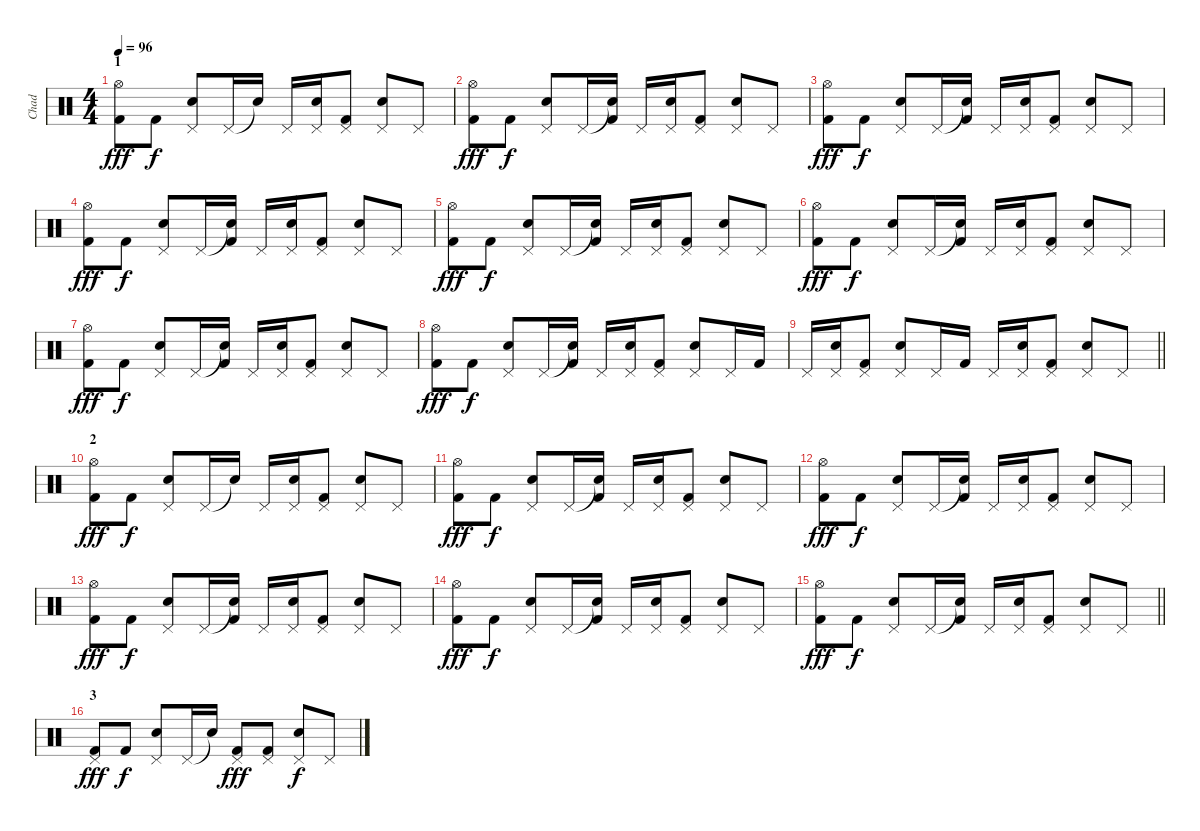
\track ("Chad" "Chad") {instrument percussion}
\staff {score}
\articulation defaults
\ts (4 4)
\section ("" "1")
\tempo 96
\clef neutral
\ks c
("Hi-Hat (open)" "Kick (hit) 2").8{dy fff} "Kick (hit) 2".8{dy f} ("Pedal Hi-Hat (hit)" "Snare (hit) 2").8 "Pedal Hi-Hat (hit)".16 "Snare (hit)"{t}.16 "Pedal Hi-Hat (hit)".16 ("Pedal Hi-Hat (hit)" "Snare (hit) 2").16 ("Pedal Hi-Hat (hit)" "Kick (hit) 2").8 ("Pedal Hi-Hat (hit)" "Snare (hit) 2").8 "Pedal Hi-Hat (hit)".8 |
("Hi-Hat (open)" "Kick (hit) 2").8{dy fff} "Kick (hit) 2".8{dy f} ("Pedal Hi-Hat (hit)" "Snare (hit) 2").8 "Pedal Hi-Hat (hit)".16 ("Snare (hit)"{t} "Kick (hit) 2").16 "Pedal Hi-Hat (hit)".16 ("Pedal Hi-Hat (hit)" "Snare (hit) 2").16 ("Pedal Hi-Hat (hit)" "Kick (hit) 2").8 ("Pedal Hi-Hat (hit)" "Snare (hit) 2").8 "Pedal Hi-Hat (hit)".8 |
("Hi-Hat (open)" "Kick (hit) 2").8{dy fff} "Kick (hit) 2".8{dy f} ("Pedal Hi-Hat (hit)" "Snare (hit) 2").8 "Pedal Hi-Hat (hit)".16 ("Snare (hit)"{t} "Kick (hit) 2").16 "Pedal Hi-Hat (hit)".16 ("Pedal Hi-Hat (hit)" "Snare (hit) 2").16 ("Pedal Hi-Hat (hit)" "Kick (hit) 2").8 ("Pedal Hi-Hat (hit)" "Snare (hit) 2").8 "Pedal Hi-Hat (hit)".8 |
("Hi-Hat (open)" "Kick (hit) 2").8{dy fff} "Kick (hit) 2".8{dy f} ("Pedal Hi-Hat (hit)" "Snare (hit) 2").8 "Pedal Hi-Hat (hit)".16 ("Snare (hit)"{t} "Kick (hit) 2").16 "Pedal Hi-Hat (hit)".16 ("Pedal Hi-Hat (hit)" "Snare (hit) 2").16 ("Pedal Hi-Hat (hit)" "Kick (hit) 2").8 ("Pedal Hi-Hat (hit)" "Snare (hit) 2").8 "Pedal Hi-Hat (hit)".8 |
("Hi-Hat (open)" "Kick (hit) 2").8{dy fff} "Kick (hit) 2".8{dy f} ("Pedal Hi-Hat (hit)" "Snare (hit) 2").8 "Pedal Hi-Hat (hit)".16 ("Snare (hit)"{t} "Kick (hit) 2").16 "Pedal Hi-Hat (hit)".16 ("Pedal Hi-Hat (hit)" "Snare (hit) 2").16 ("Pedal Hi-Hat (hit)" "Kick (hit) 2").8 ("Pedal Hi-Hat (hit)" "Snare (hit) 2").8 "Pedal Hi-Hat (hit)".8 |
("Hi-Hat (open)" "Kick (hit) 2").8{dy fff} "Kick (hit) 2".8{dy f} ("Pedal Hi-Hat (hit)" "Snare (hit) 2").8 "Pedal Hi-Hat (hit)".16 ("Snare (hit)"{t} "Kick (hit) 2").16 "Pedal Hi-Hat (hit)".16 ("Pedal Hi-Hat (hit)" "Snare (hit) 2").16 ("Pedal Hi-Hat (hit)" "Kick (hit) 2").8 ("Pedal Hi-Hat (hit)" "Snare (hit) 2").8 "Pedal Hi-Hat (hit)".8 |
("Hi-Hat (open)" "Kick (hit) 2").8{dy fff} "Kick (hit) 2".8{dy f} ("Pedal Hi-Hat (hit)" "Snare (hit) 2").8 "Pedal Hi-Hat (hit)".16 ("Snare (hit)"{t} "Kick (hit) 2").16 "Pedal Hi-Hat (hit)".16 ("Pedal Hi-Hat (hit)" "Snare (hit) 2").16 ("Pedal Hi-Hat (hit)" "Kick (hit) 2").8 ("Pedal Hi-Hat (hit)" "Snare (hit) 2").8 "Pedal Hi-Hat (hit)".8 |
("Hi-Hat (open)" "Kick (hit) 2").8{dy fff} "Kick (hit) 2".8{dy f} ("Pedal Hi-Hat (hit)" "Snare (hit) 2").8 "Pedal Hi-Hat (hit)".16 ("Snare (hit)"{t} "Kick (hit) 2").16 "Pedal Hi-Hat (hit)".16 ("Pedal Hi-Hat (hit)" "Snare (hit) 2").16 ("Pedal Hi-Hat (hit)" "Kick (hit) 2").8 ("Pedal Hi-Hat (hit)" "Snare (hit) 2").8 "Pedal Hi-Hat (hit)".16 "Kick (hit) 2".16 |
\barLineRight lightlight "Pedal Hi-Hat (hit)".16
("Pedal Hi-Hat (hit)" "Snare (hit) 2").16 ("Pedal Hi-Hat (hit)" "Kick (hit) 2").8 ("Pedal Hi-Hat (hit)" "Snare (hit) 2").8 "Pedal Hi-Hat (hit)".16 "Kick (hit) 2".16 "Pedal Hi-Hat (hit)".16 ("Pedal Hi-Hat (hit)" "Snare (hit) 2").16 ("Pedal Hi-Hat (hit)" "Kick (hit) 2").8 ("Pedal Hi-Hat (hit)" "Snare (hit) 2").8 "Pedal Hi-Hat (hit)".8 |
\section ("" "2")
("Hi-Hat (open)" "Kick (hit) 2").8{dy fff} "Kick (hit) 2".8{dy f} ("Pedal Hi-Hat (hit)" "Snare (hit) 2").8 "Pedal Hi-Hat (hit)".16 "Snare (hit)"{t}.16 "Pedal Hi-Hat (hit)".16 ("Pedal Hi-Hat (hit)" "Snare (hit) 2").16 ("Pedal Hi-Hat (hit)" "Kick (hit) 2").8 ("Pedal Hi-Hat (hit)" "Snare (hit) 2").8 "Pedal Hi-Hat (hit)".8 |
("Hi-Hat (open)" "Kick (hit) 2").8{dy fff} "Kick (hit) 2".8{dy f} ("Pedal Hi-Hat (hit)" "Snare (hit) 2").8 "Pedal Hi-Hat (hit)".16 ("Snare (hit)"{t} "Kick (hit) 2").16 "Pedal Hi-Hat (hit)".16 ("Pedal Hi-Hat (hit)" "Snare (hit) 2").16 ("Pedal Hi-Hat (hit)" "Kick (hit) 2").8 ("Pedal Hi-Hat (hit)" "Snare (hit) 2").8 "Pedal Hi-Hat (hit)".8 |
("Hi-Hat (open)" "Kick (hit) 2").8{dy fff} "Kick (hit) 2".8{dy f} ("Pedal Hi-Hat (hit)" "Snare (hit) 2").8 "Pedal Hi-Hat (hit)".16 ("Snare (hit)"{t} "Kick (hit) 2").16 "Pedal Hi-Hat (hit)".16 ("Pedal Hi-Hat (hit)" "Snare (hit) 2").16 ("Pedal Hi-Hat (hit)" "Kick (hit) 2").8 ("Pedal Hi-Hat (hit)" "Snare (hit) 2").8 "Pedal Hi-Hat (hit)".8 |
("Hi-Hat (open)" "Kick (hit) 2").8{dy fff} "Kick (hit) 2".8{dy f} ("Pedal Hi-Hat (hit)" "Snare (hit) 2").8 "Pedal Hi-Hat (hit)".16 ("Snare (hit)"{t} "Kick (hit) 2").16 "Pedal Hi-Hat (hit)".16 ("Pedal Hi-Hat (hit)" "Snare (hit) 2").16 ("Pedal Hi-Hat (hit)" "Kick (hit) 2").8 ("Pedal Hi-Hat (hit)" "Snare (hit) 2").8 "Pedal Hi-Hat (hit)".8 |
("Hi-Hat (open)" "Kick (hit) 2").8{dy fff} "Kick (hit) 2".8{dy f} ("Pedal Hi-Hat (hit)" "Snare (hit) 2").8 "Pedal Hi-Hat (hit)".16 ("Snare (hit)"{t} "Kick (hit) 2").16 "Pedal Hi-Hat (hit)".16 ("Pedal Hi-Hat (hit)" "Snare (hit) 2").16 ("Pedal Hi-Hat (hit)" "Kick (hit) 2").8 ("Pedal Hi-Hat (hit)" "Snare (hit) 2").8 "Pedal Hi-Hat (hit)".8 |
\barLineRight lightlight
("Hi-Hat (open)" "Kick (hit) 2").8{dy fff} "Kick (hit) 2".8{dy f} ("Pedal Hi-Hat (hit)" "Snare (hit) 2").8 "Pedal Hi-Hat (hit)".16 ("Snare (hit)"{t} "Kick (hit) 2").16 "Pedal Hi-Hat (hit)".16 ("Pedal Hi-Hat (hit)" "Snare (hit) 2").16 ("Pedal Hi-Hat (hit)" "Kick (hit) 2").8 ("Pedal Hi-Hat (hit)" "Snare (hit) 2").8 "Pedal Hi-Hat (hit)".8 |
\section ("" "3")
("Pedal Hi-Hat (hit)" "Kick (hit) 2").8{dy fff} "Kick (hit) 2".8{dy f} ("Pedal Hi-Hat (hit)" "Snare (hit) 2").8 "Pedal Hi-Hat (hit)".16 "Snare (hit)"{t}.16 ("Pedal Hi-Hat (hit)" "Kick (hit) 2").8{dy fff} ("Pedal Hi-Hat (hit)" "Kick (hit) 2").8 ("Pedal Hi-Hat (hit)" "Snare (hit) 2").8{dy f} "Pedal Hi-Hat (hit)".8
